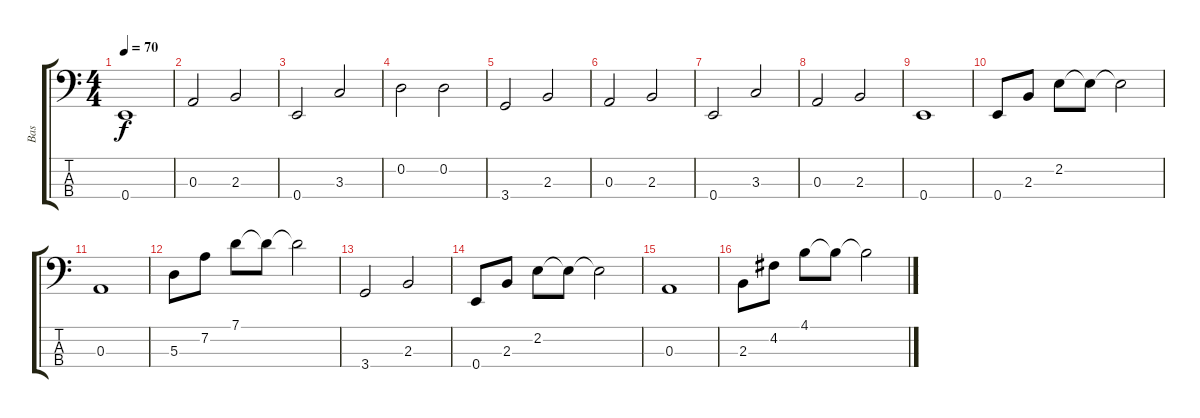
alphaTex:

\track ("Bas" "Bas") {instrument acousticbass}
\staff {score tabs}
\tuning (G2 D2 A1 E1) {hide}
\ts (4 4)
\tempo 70
\clef f4
\ks c
0.4.1{dy f} |
0.3.2 2.3.2 |
0.4.2 3.3.2 |
0.2.2 0.2.2 |
3.4.2 2.3.2 |
0.3.2 2.3.2 |
0.4.2 3.3.2 |
0.3.2 2.3.2 |
0.4.1 |
0.4.8 2.3.8 2.2.8 2.2{t}.8 2.2{t}.2 |
0.3.1 |
5.3.8 7.2.8 7.1.8 7.1{t}.8 7.1{t}.2 |
3.4.2 2.3.2 |
0.4.8 2.3.8 2.2.8 2.2{t}.8 2.2{t}.2 |
0.3.1 |
2.3.8 4.2.8 4.1.8 4.1{t}.8 4.1{t}.2
